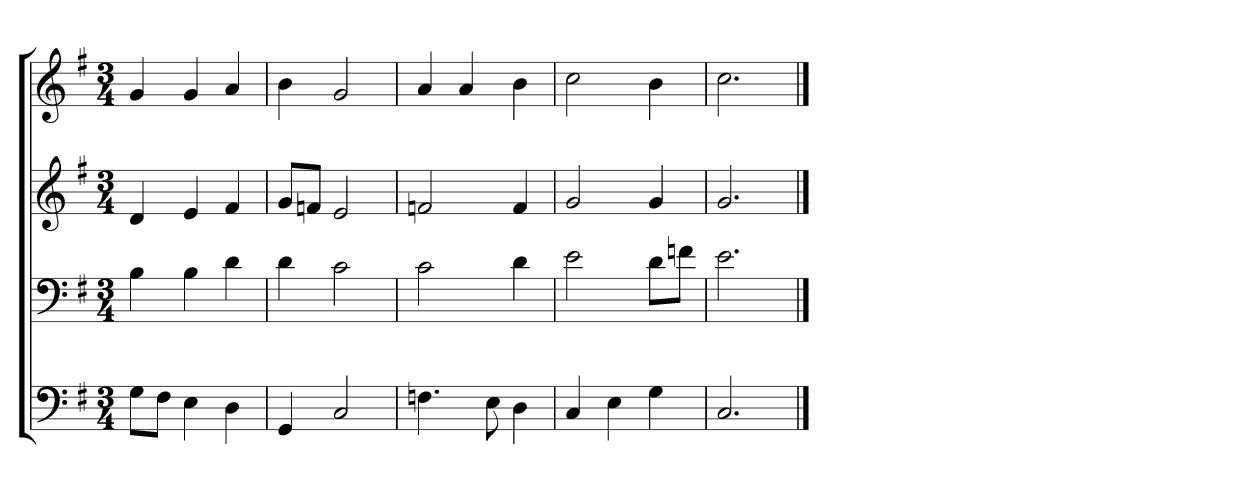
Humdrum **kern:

**kern	**kern	**kern	**kern
*part4	*part3	*part2	*part1
*staff4	*staff3	*staff2	*staff1
*clefF4	*clefF4	*clefG2	*clefG2
*k[f#]	*k[f#]	*k[f#]	*k[f#]
*G:	*G:	*G:	*G:
*M3/4	*M3/4	*M3/4	*M3/4
=1	=1	=1	=1
8G\L	4B	4d	4g
8F#\J	.	.	.
4E	4B	4e	4g
4D	4d	4f#	4a
=2	=2	=2	=2
4GG	4d	8g/L	4b
.	.	8fn/J	.
2C	2c	2e	2g
=3	=3	=3	=3
4.Fn	2c	2fn	4a
.	.	.	4a
8E	.	.	.
4D	4d	4f	4b
=4	=4	=4	=4
4C	2e	2g	2cc
4E	.	.	.
4G	8d\L	4g	4b
.	8fn\J	.	.
=5	=5	=5	=5
2.C	2.e	2.g	2.cc
==	==	==	==
*-	*-	*-	*-
